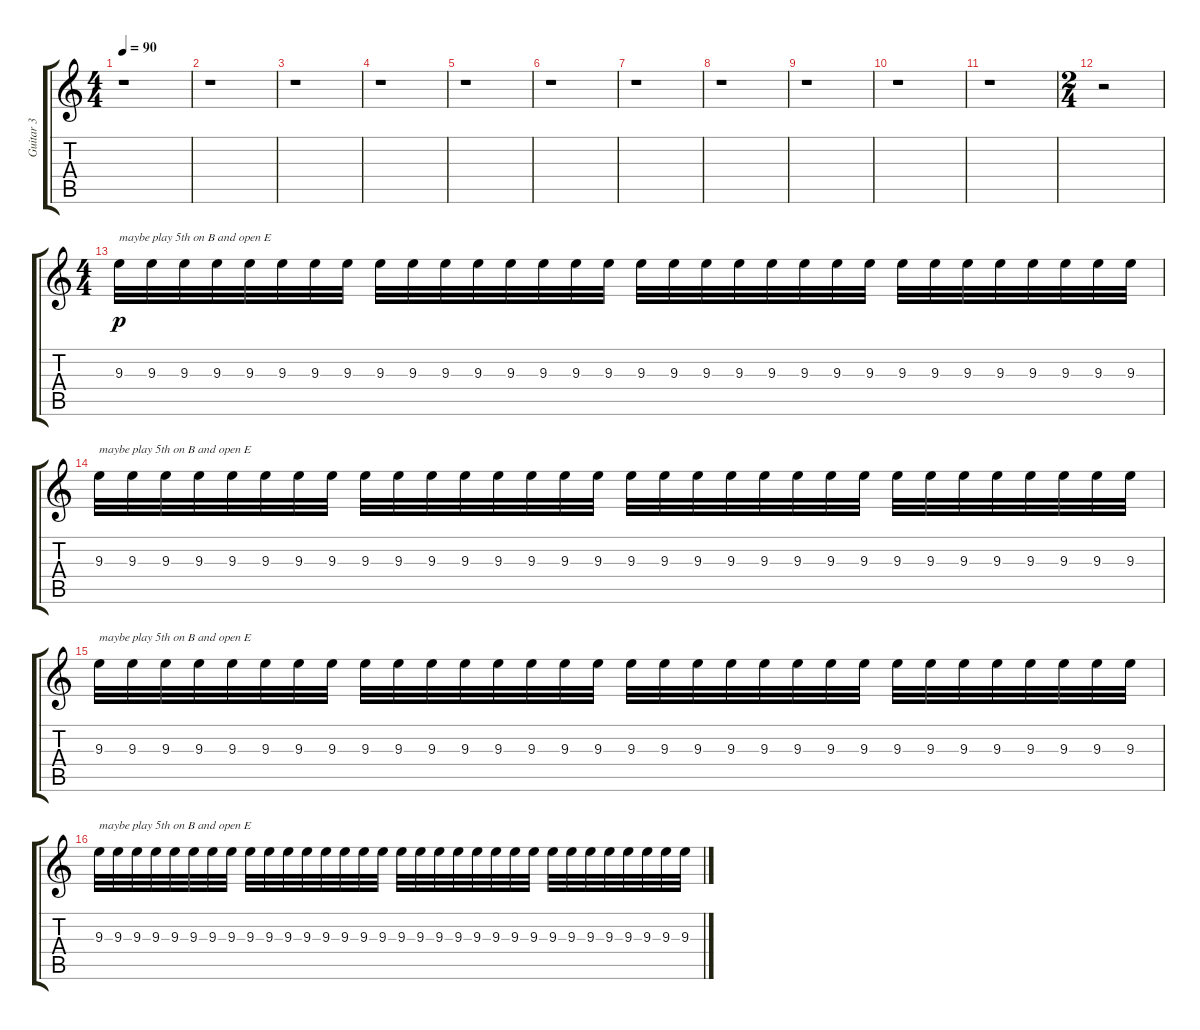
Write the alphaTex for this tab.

\track ("Guitar 3" "Guitar 3") {instrument distortionguitar}
\staff {score tabs}
\tuning (E4 B3 G3 D3 A2 E2) {hide}
\ts (4 4)
\tempo 90
\clef g2
\ks c
r.1{dy p} |
r.1 |
r.1 |
r.1 |
r.1 |
r.1 |
r.1 |
r.1 |
r.1 |
r.1 |
r.1 |
\ts (2 4)
r.2 |
\ts (4 4)
9.3.32{txt "maybe play 5th on B and open E"} 9.3.32 9.3.32 9.3.32 9.3.32 9.3.32 9.3.32 9.3.32 9.3.32 9.3.32 9.3.32 9.3.32 9.3.32 9.3.32 9.3.32 9.3.32 9.3.32 9.3.32 9.3.32 9.3.32 9.3.32 9.3.32 9.3.32 9.3.32 9.3.32 9.3.32 9.3.32 9.3.32 9.3.32 9.3.32 9.3.32 9.3.32 |
9.3.32{txt "maybe play 5th on B and open E"} 9.3.32 9.3.32 9.3.32 9.3.32 9.3.32 9.3.32 9.3.32 9.3.32 9.3.32 9.3.32 9.3.32 9.3.32 9.3.32 9.3.32 9.3.32 9.3.32 9.3.32 9.3.32 9.3.32 9.3.32 9.3.32 9.3.32 9.3.32 9.3.32 9.3.32 9.3.32 9.3.32 9.3.32 9.3.32 9.3.32 9.3.32 |
9.3.32{txt "maybe play 5th on B and open E"} 9.3.32 9.3.32 9.3.32 9.3.32 9.3.32 9.3.32 9.3.32 9.3.32 9.3.32 9.3.32 9.3.32 9.3.32 9.3.32 9.3.32 9.3.32 9.3.32 9.3.32 9.3.32 9.3.32 9.3.32 9.3.32 9.3.32 9.3.32 9.3.32 9.3.32 9.3.32 9.3.32 9.3.32 9.3.32 9.3.32 9.3.32 |
9.3.32{txt "maybe play 5th on B and open E"} 9.3.32 9.3.32 9.3.32 9.3.32 9.3.32 9.3.32 9.3.32 9.3.32 9.3.32 9.3.32 9.3.32 9.3.32 9.3.32 9.3.32 9.3.32 9.3.32 9.3.32 9.3.32 9.3.32 9.3.32 9.3.32 9.3.32 9.3.32 9.3.32 9.3.32 9.3.32 9.3.32 9.3.32 9.3.32 9.3.32 9.3.32
